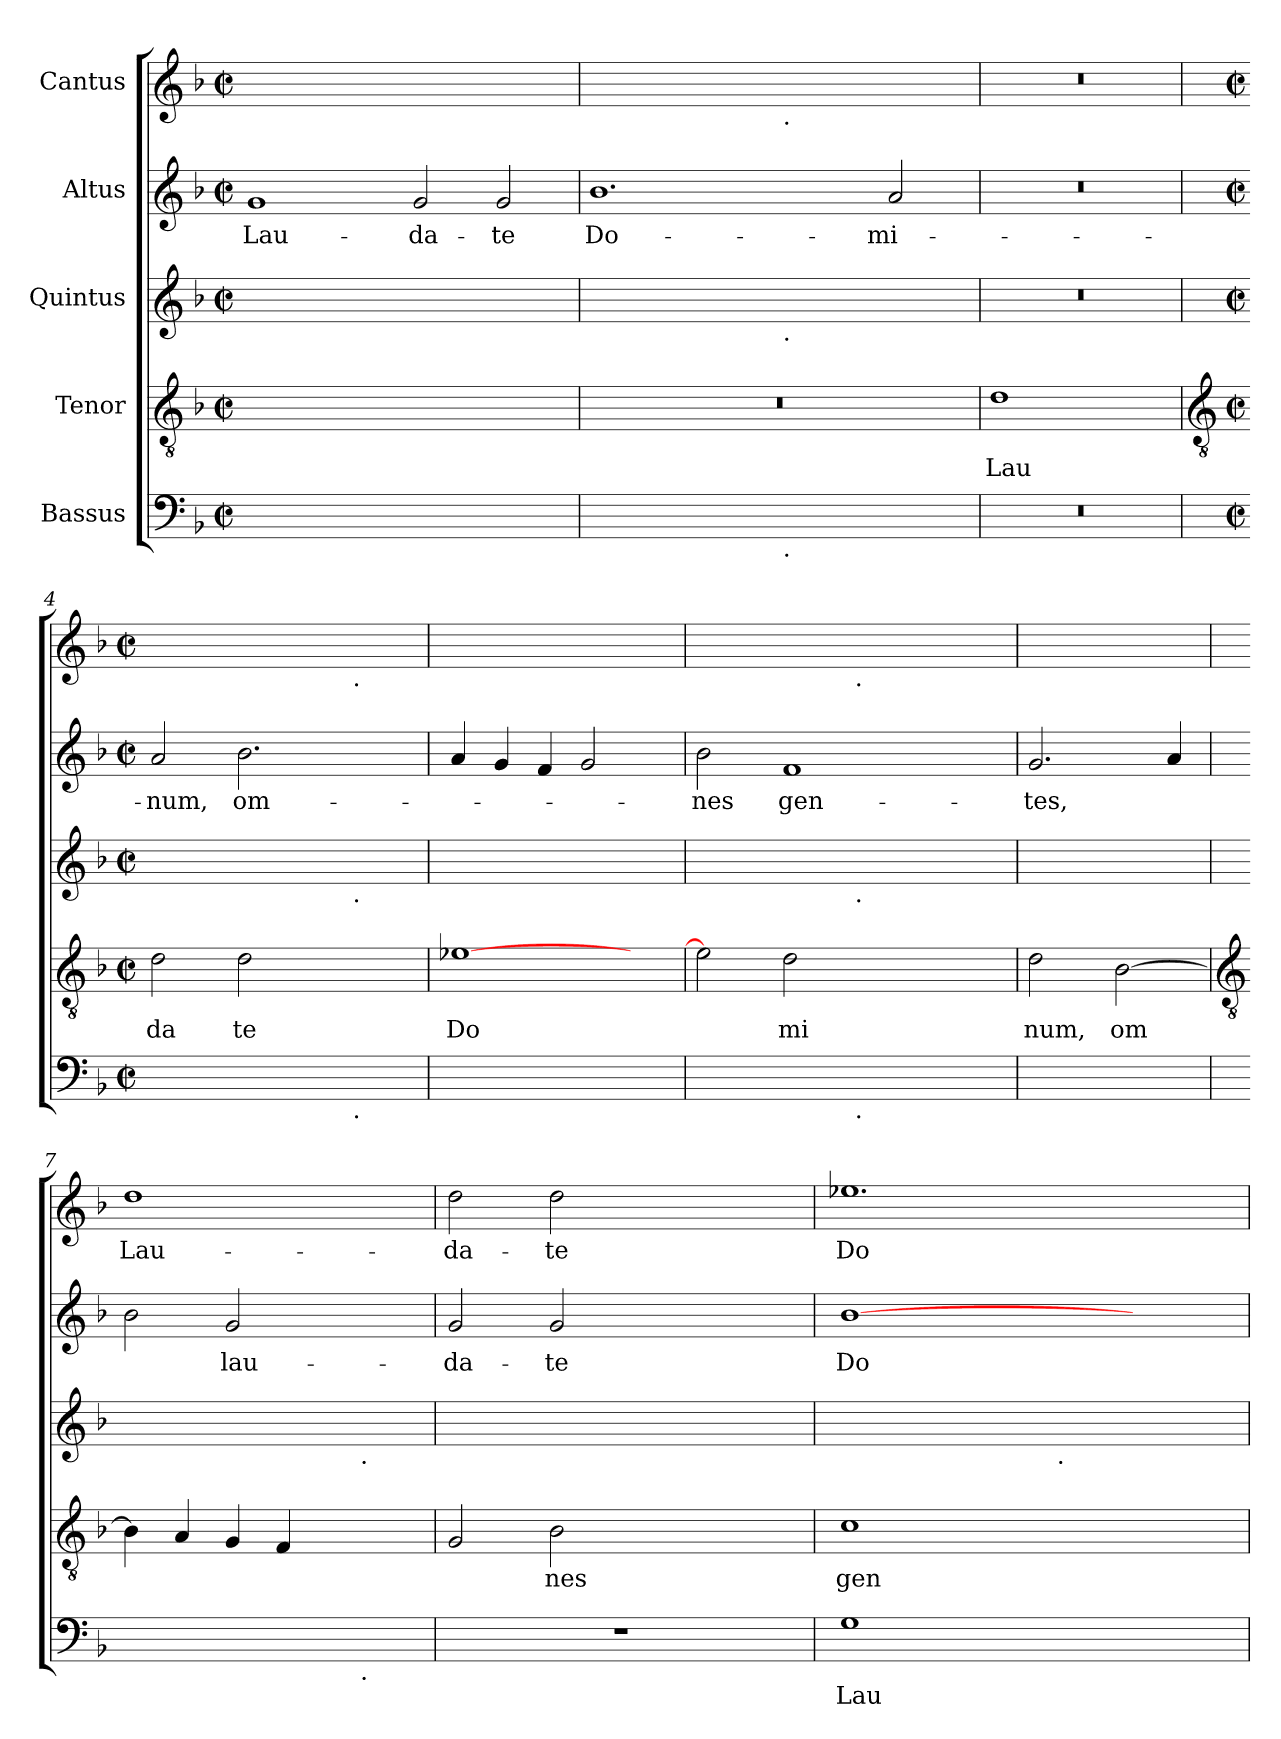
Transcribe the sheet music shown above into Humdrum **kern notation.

**kern	**text	**kern	**text	**kern	**kern	**text	**kern	**text
*part5	*part5	*part4	*part4	*part3	*part2	*part2	*part1	*part1
*staff5	*staff5	*staff4	*staff4	*staff3	*staff2	*staff2	*staff1	*staff1
*I"Bassus	*	*I"Tenor	*	*I"Quintus	*I"Altus	*	*I"Cantus	*
*clefF4	*	*clefGv2	*	*clefG2	*clefG2	*	*clefG2	*
*k[b-]	*	*k[b-]	*	*k[b-]	*k[b-]	*	*k[b-]	*
*F:	*	*F:	*	*F:	*F:	*	*F:	*
*M4/2	*	*M4/2	*	*M4/2	*M4/2	*	*M4/2	*
*met(c|)	*	*met(c|)	*	*met(c|)	*met(c|)	*	*met(c|)	*
=1	=1	=1	=1	=1	=1	=1	=1	=1
!	!	!	!	!	!	!LO:LY:b	!	!
4ryy	.	4ryy	.	4ryy	1g	Lau-	4ryy	.
4ryy	.	4ryy	.	4ryy	.	.	4ryy	.
4ryy	.	4ryy	.	4ryy	.	.	4ryy	.
4ryy	.	4ryy	.	4ryy	.	.	4ryy	.
!	!	!	!	!	!	!LO:LY:b	!	!
4ryy	.	4ryy	.	4ryy	2g/	-da-	4ryy	.
4ryy	.	4ryy	.	4ryy	.	.	4ryy	.
!	!	!	!	!	!	!LO:LY:b	!	!
4ryy	.	4ryy	.	4ryy	2g/	-te	4ryy	.
4ryy	.	4ryy	.	4ryy	.	.	4ryy	.
=2	=2	=2	=2	=2	=2	=2	=2	=2
!	!	!	!	!	!	!LO:LY:b	!	!
4ryy	.	0r	.	4ryy	1.b-	Do-	4ryy	.
4ryy	.	.	.	4ryy	.	.	4ryy	.
4ryy	.	.	.	4ryy	.	.	4ryy	.
32ryy	.	.	.	32ryy	.	.	32ryy	.
32ryy	.	.	.	32ryy	.	.	32ryy	.
32ryy	.	.	.	32ryy	.	.	32ryy	.
32ryy	.	.	.	32ryy	.	.	32ryy	.
32ryy	.	.	.	32ryy	.	.	32ryy	.
32ryy	.	.	.	32ryy	.	.	32ryy	.
!	!	!	!	!	!	!	!LO:TX:b:t=.	!
!	!	!	!	!LO:TX:b:t=.	!	!	!	!
!LO:TX:b:t=.	!	!	!	!	!	!	!	!
32ryy	.	.	.	32ryy	.	.	32ryy	.
4ryy	.	.	.	4ryy	.	.	4ryy	.
4ryy	.	.	.	4ryy	.	.	4ryy	.
4ryy	.	.	.	4ryy	.	.	4ryy	.
!	!	!	!	!	!	!LO:LY:b	!	!
.	.	.	.	.	2a/	-mi-	.	.
4ryy	.	.	.	4ryy	.	.	4ryy	.
32ryy	.	.	.	32ryy	.	.	32ryy	.
=3	=3	=3	=3	=3	=3	=3	=3	=3
!	!	!	!LO:LY:b	!	!	!	!	!
0r	.	1d	Lau	0r	0r	.	0r	.
.	.	1ryy	.	.	.	.	.	.
!!LO:LB:g=z
=4	=4	=4	=4	=4	=4	=4	=4	=4
*	*	*clefGv2	*	*	*	*	*	*
*M2/2	*	*M2/2	*	*M2/2	*M2/2	*	*M2/2	*
*met(c|)	*	*met(c|)	*	*met(c|)	*met(c|)	*	*met(c|)	*
!	!	!	!LO:LY:b	!	!	!LO:LY:b	!	!
4ryy	.	2d\	da	4ryy	2a/	-num,	4ryy	.
4ryy	.	.	.	4ryy	.	.	4ryy	.
!	!	!	!LO:LY:b	!	!	!LO:LY:b	!	!
4ryy	.	2d\	te	4ryy	2.b-\	om-	4ryy	.
32ryy	.	.	.	32ryy	.	.	32ryy	.
32ryy	.	.	.	32ryy	.	.	32ryy	.
32ryy	.	.	.	32ryy	.	.	32ryy	.
32ryy	.	.	.	32ryy	.	.	32ryy	.
32ryy	.	.	.	32ryy	.	.	32ryy	.
32ryy	.	.	.	32ryy	.	.	32ryy	.
!	!	!	!	!	!	!	!LO:TX:b:t=.	!
!	!	!	!	!LO:TX:b:t=.	!	!	!	!
!LO:TX:b:t=.	!	!	!	!	!	!	!	!
32ryy	.	.	.	32ryy	.	.	32ryy	.
4ryy	.	.	.	4ryy	.	.	4ryy	.
.	.	4ryy	.	.	.	.	.	.
32ryy	.	.	.	32ryy	.	.	32ryy	.
=4A	=4A	=4A	=4A	=4A	=4A	=4A	=4A	=4A
!	!	!	!LO:LY:b	!	!	!	!	!
4ryy	.	[1e-X	Do	4ryy	4a/	.	4ryy	.
4ryy	.	.	.	4ryy	4g/	.	4ryy	.
4ryy	.	.	.	4ryy	4f/	.	4ryy	.
32ryy	.	.	.	32ryy	2g/	.	32ryy	.
4ryy	.	.	.	4ryy	.	.	4ryy	.
.	.	4ryy	.	.	.	.	.	.
8..ryy	.	.	.	8..ryy	.	.	8..ryy	.
=5A	=5A	=5A	=5A	=5A	=5A	=5A	=5A	=5A
!	!	!	!	!	!	!LO:LY:b	!	!
4ryy	.	2e-\]	.	4ryy	2b-\	-nes	4ryy	.
4ryy	.	.	.	4ryy	.	.	4ryy	.
!	!	!	!LO:LY:b	!	!	!LO:LY:b	!	!
32ryy	.	2d\	mi	32ryy	1f	gen-	32ryy	.
32ryy	.	.	.	32ryy	.	.	32ryy	.
32ryy	.	.	.	32ryy	.	.	32ryy	.
32ryy	.	.	.	32ryy	.	.	32ryy	.
32ryy	.	.	.	32ryy	.	.	32ryy	.
32ryy	.	.	.	32ryy	.	.	32ryy	.
!	!	!	!	!	!	!	!LO:TX:b:t=.	!
!	!	!	!	!LO:TX:b:t=.	!	!	!	!
!LO:TX:b:t=.	!	!	!	!	!	!	!	!
32ryy	.	.	.	32ryy	.	.	32ryy	.
4ryy	.	.	.	4ryy	.	.	4ryy	.
4ryy	.	.	.	4ryy	.	.	4ryy	.
.	.	2ryy	.	.	.	.	.	.
4ryy	.	.	.	4ryy	.	.	4ryy	.
32ryy	.	.	.	32ryy	.	.	32ryy	.
!!LO:LB:g=z
=6A	=6A	=6A	=6A	=6A	=6A	=6A	=6A	=6A
!	!	!	!LO:LY:b	!	!	!LO:LY:b	!	!
4ryy	.	2d\	num,	4ryy	2.g/	-tes,	4ryy	.
4ryy	.	.	.	4ryy	.	.	4ryy	.
!	!	!	!LO:LY:b	!	!	!	!	!
32ryy	.	[2B-\	om	32ryy	.	.	32ryy	.
4...ryy	.	.	.	4...ryy	.	.	4...ryy	.
.	.	.	.	.	4a/	.	.	.
!!LO:LB:g=z
=7	=7	=7	=7	=7	=7	=7	=7	=7
*	*	*clefGv2	*	*	*	*	*	*
!	!	!	!	!	!	!	!	!LO:LY:b
4ryy	.	4B-\]	.	4ryy	2b-\	.	1dd	Lau-
4ryy	.	4A/	.	4ryy	.	.	.	.
!	!	!	!	!	!	!LO:LY:b	!	!
4ryy	.	4G/	.	4ryy	2g/	lau-	.	.
32ryy	.	4F/	.	32ryy	.	.	.	.
32ryy	.	.	.	32ryy	.	.	.	.
32ryy	.	.	.	32ryy	.	.	.	.
32ryy	.	.	.	32ryy	.	.	.	.
32ryy	.	.	.	32ryy	.	.	.	.
32ryy	.	.	.	32ryy	.	.	.	.
!	!	!	!	!LO:TX:b:t=.	!	!	!	!
!LO:TX:b:t=.	!	!	!	!	!	!	!	!
32ryy	.	.	.	32ryy	.	.	.	.
4ryy	.	.	.	4ryy	.	.	.	.
.	.	8..ryy	.	.	8..ryy	.	8..ryy	.
=7A	=7A	=7A	=7A	=7A	=7A	=7A	=7A	=7A
!	!	!	!	!	!	!LO:LY:b	!	!LO:LY:b
4ryy	.	2G/	.	4ryy	2g/	-da-	2dd\	-da-
4ryy	.	.	.	4ryy	.	.	.	.
!	!	!	!LO:LY:b	!	!	!LO:LY:b	!	!LO:LY:b
4ryy	.	2B-\	nes	4ryy	2g/	-te	2dd\	-te
32ryy	.	.	.	32ryy	.	.	.	.
1r	.	.	.	4ryy	.	.	.	.
.	.	2ryy	.	.	2ryy	.	2ryy	.
.	.	.	.	2.ryy	.	.	.	.
.	.	4ryy	.	.	4ryy	.	4ryy	.
.	.	32ryy	.	.	32ryy	.	32ryy	.
=8A	=8A	=8A	=8A	=8A	=8A	=8A	=8A	=8A
!	!LO:LY:b	!	!LO:LY:b	!	!	!LO:LY:b	!	!LO:LY:b
1G	Lau-	1c	gen	4ryy	[1b-	Do-	1.ee-X	Do-
.	.	.	.	4ryy	.	.	.	.
.	.	.	.	64ryy	.	.	.	.
.	.	.	.	64ryy	.	.	.	.
.	.	.	.	64ryy	.	.	.	.
.	.	.	.	64ryy	.	.	.	.
.	.	.	.	64ryy	.	.	.	.
.	.	.	.	64ryy	.	.	.	.
.	.	.	.	64ryy	.	.	.	.
.	.	.	.	64ryy	.	.	.	.
.	.	.	.	64ryy	.	.	.	.
.	.	.	.	64ryy	.	.	.	.
.	.	.	.	64ryy	.	.	.	.
.	.	.	.	64ryy	.	.	.	.
!	!	!	!	!LO:TX:b:t=.	!	!	!	!
.	.	.	.	64ryy	.	.	.	.
.	.	.	.	4ryy	.	.	.	.
.	.	.	.	4ryy	.	.	.	.
2ryy	.	2ryy	.	.	2ryy	.	.	.
.	.	.	.	4ryy	.	.	.	.
.	.	.	.	32.ryy	.	.	.	.
=	=	=	=	=	=	=	=	=
*-	*-	*-	*-	*-	*-	*-	*-	*-
